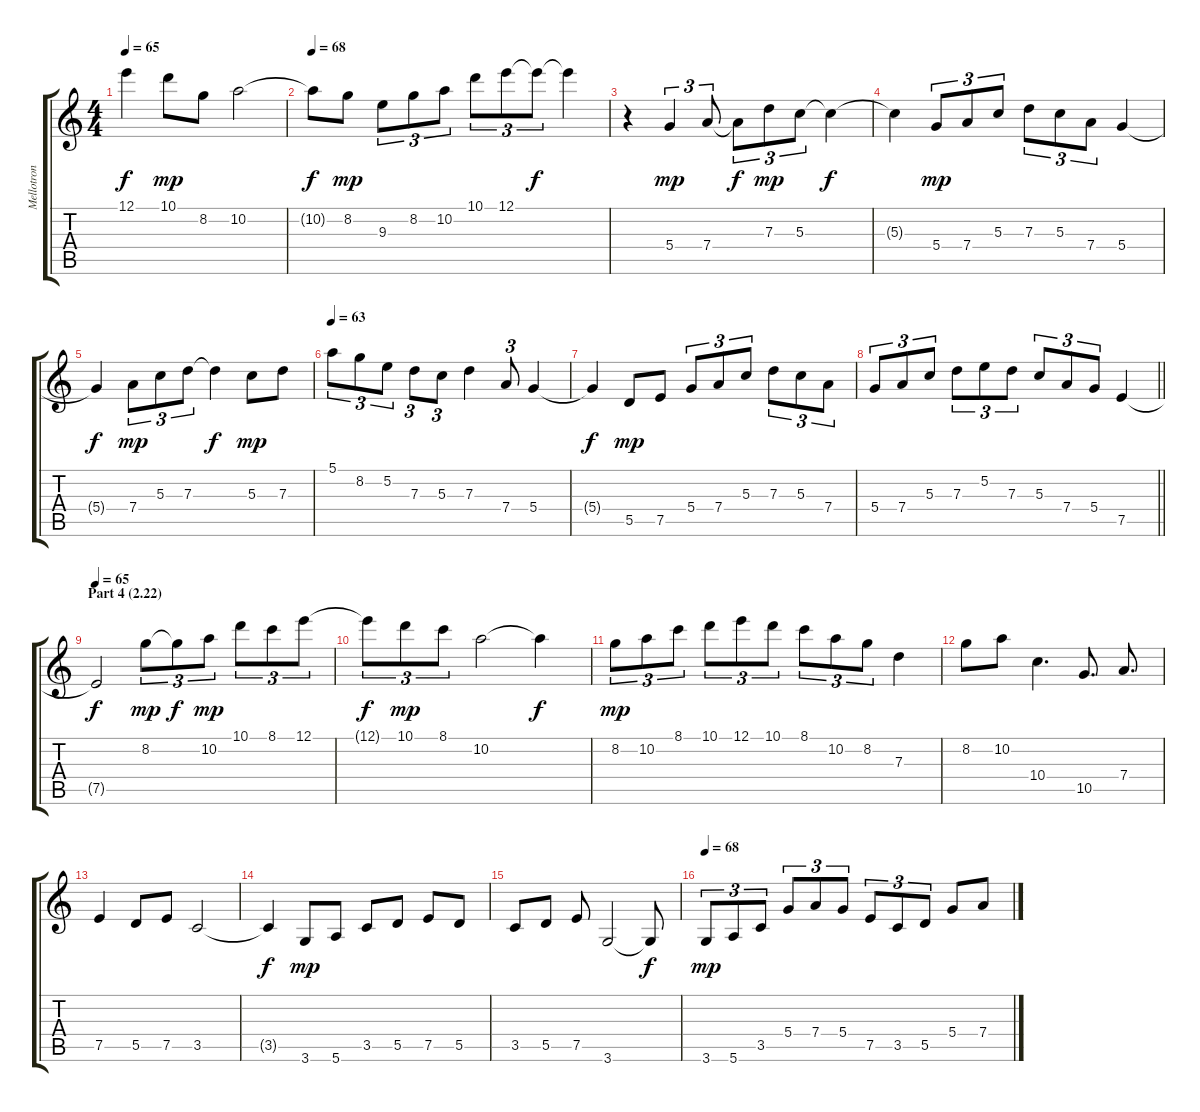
\track ("Mellotron (Fripp)" "Mellotron ") {instrument flute}
\staff {score tabs}
\tuning (E5 B4 G4 D4 A3 E3) {hide}
\ts (4 4)
\tempo 65
\clef g2
\ks c
12.1{t}.4{dy f} 10.1.8{dy mp} 8.2.8 10.2.2 |
\tempo 68
10.2{t}.8{dy f} 8.2.8{dy mp} 9.3.8{tu (3 2)} 8.2.8{tu (3 2)} 10.2.8{tu (3 2)} 10.1.8{tu (3 2)} 12.1.8{tu (3 2)} 12.1{t}.8{tu (3 2) dy f} 12.1{t}.4 |
r.4 5.4.4{tu (3 2) dy mp} 7.4.8{tu (3 2)} 7.4{t}.8{tu (3 2) dy f} 7.3.8{tu (3 2) dy mp} 5.3.8{tu (3 2)} 5.3{t}.4{dy f} |
5.3{t}.4 5.4.8{tu (3 2) dy mp} 7.4.8{tu (3 2)} 5.3.8{tu (3 2)} 7.3.8{tu (3 2)} 5.3.8{tu (3 2)} 7.4.8{tu (3 2)} 5.4.4 |
5.4{t}.4{dy f} 7.4.8{tu (3 2) dy mp} 5.3.8{tu (3 2)} 7.3.8{tu (3 2)} 7.3{t}.4{dy f} 5.3.8{dy mp} 7.3.8 |
\tempo 63
5.1.8{tu (3 2)} 8.2.8{tu (3 2)} 5.2.8{tu (3 2)} 7.3.8{tu (3 2)} 5.3.8{tu (3 2)} 7.3.4 7.4.8{tu (3 2)} 5.4.4 |
5.4{t}.4{dy f} 5.5.8{dy mp} 7.5.8 5.4.8{tu (3 2)} 7.4.8{tu (3 2)} 5.3.8{tu (3 2)} 7.3.8{tu (3 2)} 5.3.8{tu (3 2)} 7.4.8{tu (3 2)} |
\barLineRight lightlight
5.4.8{tu (3 2)} 7.4.8{tu (3 2)} 5.3.8{tu (3 2)} 7.3.8{tu (3 2)} 5.2.8{tu (3 2)} 7.3.8{tu (3 2)} 5.3.8{tu (3 2)} 7.4.8{tu (3 2)} 5.4.8{tu (3 2)} 7.5.4 |
\section ("" "Part 4 (2.22)")
\tempo 65
7.5{t}.2{dy f} 8.2.8{tu (3 2) dy mp} 8.2{t}.8{tu (3 2) dy f} 10.2.8{tu (3 2) dy mp} 10.1.8{tu (3 2)} 8.1.8{tu (3 2)} 12.1.8{tu (3 2)} |
12.1{t}.8{tu (3 2) dy f} 10.1.8{tu (3 2) dy mp} 8.1.8{tu (3 2)} 10.2.2 10.2{t}.4{dy f} |
8.2.8{tu (3 2) dy mp} 10.2.8{tu (3 2)} 8.1.8{tu (3 2)} 10.1.8{tu (3 2)} 12.1.8{tu (3 2)} 10.1.8{tu (3 2)} 8.1.8{tu (3 2)} 10.2.8{tu (3 2)} 8.2.8{tu (3 2)} 7.3.4 |
8.2.8 10.2.8 10.4.4{d} 10.5.8{d} 7.4.8{d} |
7.5.4 5.5.8 7.5.8 3.5.2 |
3.5{t}.4{dy f} 3.6.8{dy mp} 5.6.8 3.5.8 5.5.8 7.5.8 5.5.8 |
3.5.8 5.5.8 7.5.8 3.6.2 3.6{t}.8{dy f} |
\tempo 68
3.6.8{tu (3 2) dy mp} 5.6.8{tu (3 2)} 3.5.8{tu (3 2)} 5.4.8{tu (3 2)} 7.4.8{tu (3 2)} 5.4.8{tu (3 2)} 7.5.8{tu (3 2)} 3.5.8{tu (3 2)} 5.5.8{tu (3 2)} 5.4.8 7.4.8
